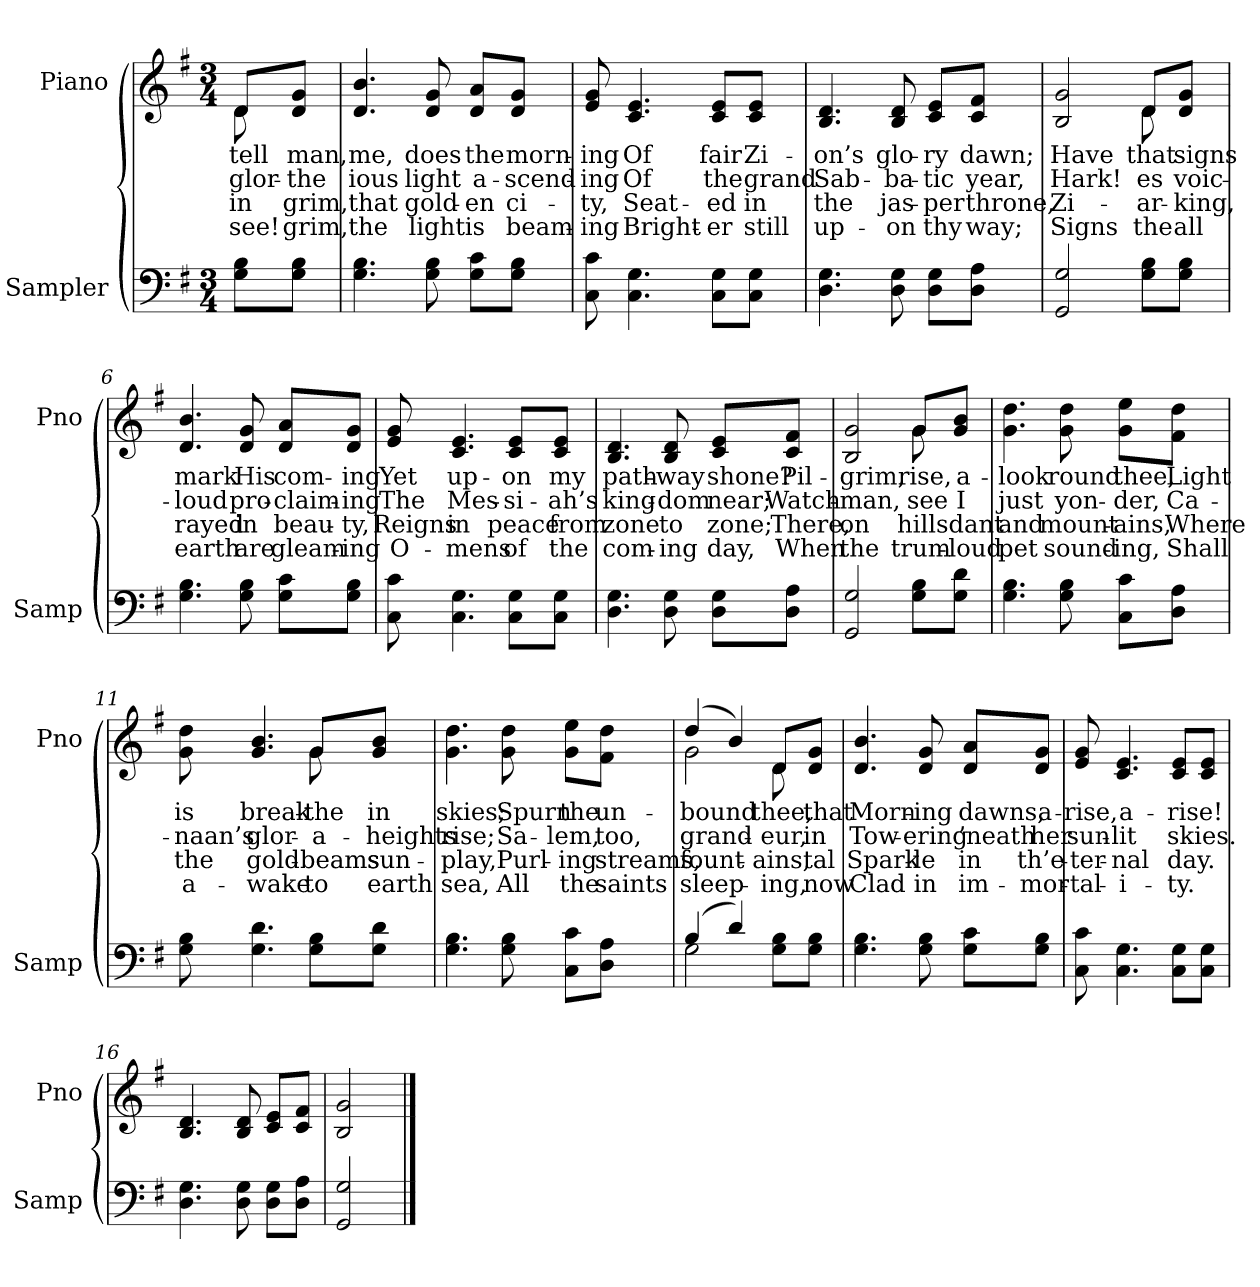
**kern	**kern	**text	**text	**text	**text
*part2	*part1	*part1	*part1	*part1	*part1
*staff2	*staff1	*staff1	*staff1	*staff1	*staff1
*I"Sampler	*I"Piano	*	*	*	*
*I'Samp	*I'Pno	*	*	*	*
*clefF4	*clefG2	*	*	*	*
*k[f#]	*k[f#]	*	*	*	*
*G:	*G:	*	*	*	*
*M3/4	*M3/4	*	*	*	*
=1	=1	=1	=1	=1	=1
*	*^	*	*	*	*
8G\ 8B\L	8d/L	8d	tell	glor-	in	see!
8G\ 8B\J	8d/ 8g/J	8ryy	-man,	the	-grim,	-grim,
*	*v	*v	*	*	*	*
=2	=2	=2	=2	=2	=2
4.G 4.B	4.d 4.b	me,	-ious	that	the
8G 8B	8d 8g	does	light	gold-	light
8G\ 8c\L	8d/ 8a/L	the	a-	-en	is
8G\ 8B\J	8d/ 8g/J	morn-	-scend-	ci-	beam-
=3	=3	=3	=3	=3	=3
8C 8c	8e 8g	-ing	-ing	-ty,	-ing
4.C 4.G	4.c 4.e	Of	Of	Seat-	Bright-
8C\ 8G\L	8c/ 8e/L	fair	the	-ed	-er
8C\ 8G\J	8c/ 8e/J	Zi-	grand	in	still
=4	=4	=4	=4	=4	=4
4.D 4.G	4.B 4.d	-on’s	Sab-	the	up-
8D 8G	8B 8d	glo-	-ba-	jas-	-on
8D\ 8G\L	8c/ 8e/L	-ry	-tic	-per	thy
8D\ 8A\J	8c/ 8f#/J	dawn;	year,	throne,	way;
=5	=5	=5	=5	=5	=5
*	*^	*	*	*	*
2GG 2G	2B 2g	2ryy	Have	Hark!	Zi-	Signs
8G\ 8B\L	8d/L	8d	that	-es	ar-	the
8G\ 8B\J	8d/ 8g/J	8ryy	signs	voic-	king,	all
*	*v	*v	*	*	*	*
=6	=6	=6	=6	=6	=6
4.G 4.B	4.d 4.b	mark	loud	-rayed	earth
8G 8B	8d 8g	His	pro-	in	are
8G\ 8c\L	8d/ 8a/L	com-	-claim-	beau-	gleam-
8G\ 8B\J	8d/ 8g/J	-ing	-ing	-ty,	-ing
=7	=7	=7	=7	=7	=7
8C 8c	8e 8g	Yet	The	Reigns	O-
4.C 4.G	4.c 4.e	up-	Mes-	in	-mens
8C\ 8G\L	8c/ 8e/L	-on	-si-	peace	of
8C\ 8G\J	8c/ 8e/J	my	-ah’s	from	the
=8	=8	=8	=8	=8	=8
4.D 4.G	4.B 4.d	path-	king-	zone	com-
8D 8G	8B 8d	-way	-dom	to	-ing
8D\ 8G\L	8c/ 8e/L	shone?	near;	zone;	day,
8D\ 8A\J	8c/ 8f#/J	Pil-	Watch-	There,	When
=9	=9	=9	=9	=9	=9
*	*^	*	*	*	*
2GG 2G	2B 2g	2ryy	-grim,	-man,	on	the
8G\ 8B\L	8g/L	8g	-rise,	see	hills	trum-
8G\ 8d\J	8g/ 8b/J	8ryy	a-	I	-dant	loud
*	*v	*v	*	*	*	*
=10	=10	=10	=10	=10	=10
4.G 4.B	4.g 4.dd	look	just	and	-pet
8G 8B	8g 8dd	round	yon-	mount-	sound-
8C\ 8c\L	8g\ 8ee\L	thee,	-der,	-ains,	-ing,
8D\ 8A\J	8f#\ 8dd\J	Light	Ca-	Where	Shall
=11	=11	=11	=11	=11	=11
*	*^	*	*	*	*
8G 8B	8g 8dd	2ryy	is	-naan’s	the	a-
4.G 4.d	4.g 4.b	.	break-	glor-	gold-	-wake
8G\ 8B\L	8g/L	8g	the	a-	-beams	to
8G\ 8d\J	8g/ 8b/J	8ryy	in	heights	sun-	earth
*	*v	*v	*	*	*	*
=12	=12	=12	=12	=12	=12
4.G 4.B	4.g 4.dd	skies;	-rise;	play,	sea,
8G 8B	8g 8dd	Spurn	Sa-	Purl-	All
8C\ 8c\L	8g\ 8ee\L	the	-lem,	-ing	the
8D\ 8A\J	8f#\ 8dd\J	un-	too,	streams,	saints
=13	=13	=13	=13	=13	=13
*^	*^	*	*	*	*
(4B/	2G	(4dd/	2g	bound	grand-	fount-	sleep-
4d/)	.	4b/)	.	.	.	.	.
8G\ 8B\L	4ryy	8d/L	8d	thee,	-eur,	-ains,	-ing,
8G\ 8B\J	.	8d/ 8g/J	8ryy	that	in	-tal	now
*v	*v	*	*	*	*	*	*
*	*v	*v	*	*	*	*
=14	=14	=14	=14	=14	=14
4.G 4.B	4.d 4.b	Morn-	Tow-	Spark-	Clad
8G 8B	8d 8g	-ing	-ering	-le	in
8G\ 8c\L	8d/ 8a/L	dawns,	’neath	in	im-
8G\ 8B\J	8d/ 8g/J	a-	her	th’e-	-mor-
=15	=15	=15	=15	=15	=15
8C 8c	8e 8g	-rise,	sun-	-ter-	-tal-
4.C 4.G	4.c 4.e	a-	-lit	-nal	-i-
8C\ 8G\L	8c/ 8e/L	-rise!	skies.	day.	-ty.
8C\ 8G\J	8c/ 8e/J	.	.	.	.
=16	=16	=16	=16	=16	=16
4.D 4.G	4.B 4.d	.	.	.	.
8D 8G	8B 8d	.	.	.	.
8D\ 8G\L	8c/ 8e/L	.	.	.	.
8D\ 8A\J	8c/ 8f#/J	.	.	.	.
=17	=17	=17	=17	=17	=17
2GG 2G	2B 2g	.	.	.	.
==	==	==	==	==	==
*-	*-	*-	*-	*-	*-
